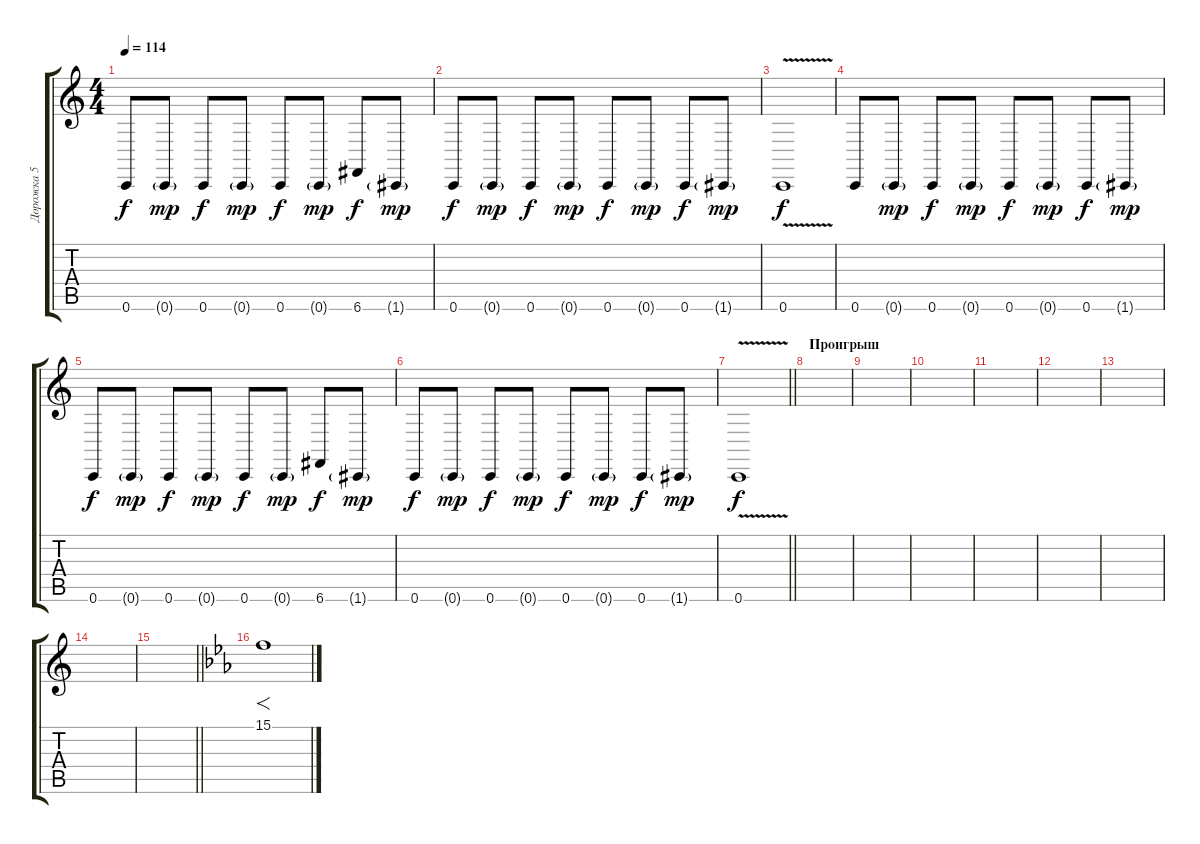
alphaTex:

\track ("Дорожка 5" "Дорожка 5") {instrument lead2sawtooth}
\staff {score tabs}
\tuning (D4 A3 F3 C3 G2 C2) {hide}
\ts (4 4)
\tempo 114
\clef g2
\ks c
0.6.8{dy f} 0.6{g}.8{dy mp} 0.6.8{dy f} 0.6{g}.8{dy mp} 0.6.8{dy f} 0.6{g}.8{dy mp} 6.6.8{dy f} 1.6{g}.8{dy mp} |
0.6.8{dy f} 0.6{g}.8{dy mp} 0.6.8{dy f} 0.6{g}.8{dy mp} 0.6.8{dy f} 0.6{g}.8{dy mp} 0.6.8{dy f} 1.6{g}.8{dy mp} |
0.6{v}.1{dy f} |
0.6.8 0.6{g}.8{dy mp} 0.6.8{dy f} 0.6{g}.8{dy mp} 0.6.8{dy f} 0.6{g}.8{dy mp} 0.6.8{dy f} 1.6{g}.8{dy mp} |
0.6.8{dy f} 0.6{g}.8{dy mp} 0.6.8{dy f} 0.6{g}.8{dy mp} 0.6.8{dy f} 0.6{g}.8{dy mp} 6.6.8{dy f} 1.6{g}.8{dy mp} |
0.6.8{dy f} 0.6{g}.8{dy mp} 0.6.8{dy f} 0.6{g}.8{dy mp} 0.6.8{dy f} 0.6{g}.8{dy mp} 0.6.8{dy f} 1.6{g}.8{dy mp} |
\barLineRight lightlight
0.6{v}.1{dy f} |
\section ("" "Проигрыш")
|
|
|
|
|
|
|
\barLineRight lightlight
|
\ks eb
15.1.1{f}
